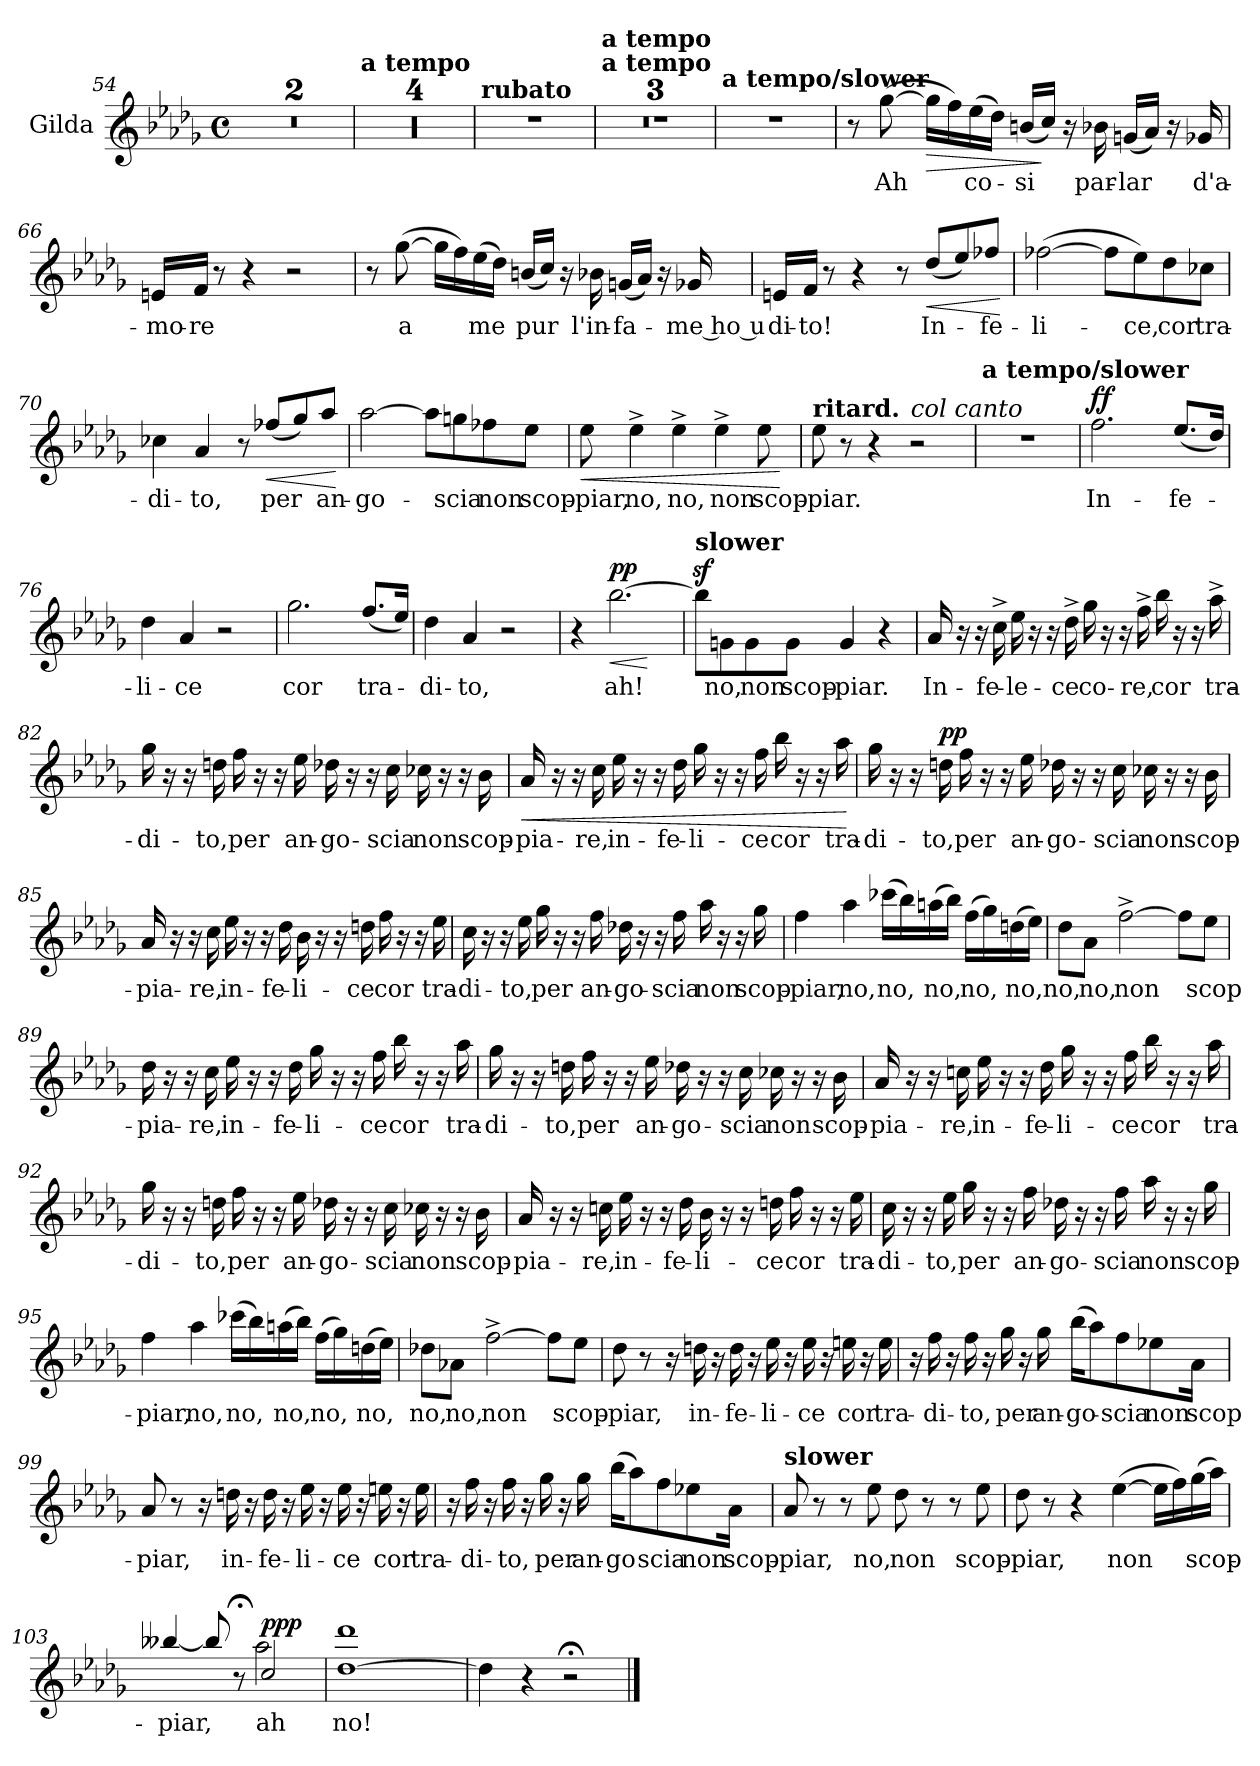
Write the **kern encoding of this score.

**kern	**text	**dynam
*part1	*part1	*part1
*staff1	*staff1	*staff1
*I"Gilda	*	*
*I'G.	*	*
*clefG2	*	*
*k[b-e-a-d-g-]	*	*
*M4/4	*	*
*met(c)	*	*
=54	=54	=54
1r	.	.
=55	=55	=55
1r	.	.
!!LO:LB:g=z
=56	=56	=56
!LO:TX:a:B:t=a tempo	!	!
1r	.	.
=57	=57	=57
1r	.	.
=58	=58	=58
1r	.	.
=59	=59	=59
1r	.	.
!!LO:PB:g=z
=60	=60	=60
!LO:TX:a:B:t=rubato	!	!
1r	.	.
=61	=61	=61
!LO:TX:a:B:t=a tempo	!	!
!LO:TX:a:B:t=a tempo	!	!
1r	.	.
=62	=62	=62
1r	.	.
!!LO:LB:g=z
=63	=63	=63
1r	.	.
=64	=64	=64
!LO:TX:a:B:t=a tempo/slower	!	!
1r	.	.
!!LO:LB:g=z
=65	=65	=65
8r	.	.
!	!LO:LY:b	!
([8gg-\	Ah	.
!	!	!LO:HP:b
16gg-\LL]	.	>
16ff\)	.	.
!	!LO:LY:b	!
(16ee-\	co-	.
16dd-\JJ)	.	.
!	!LO:LY:b	!
(16bn/LL	-si	.
16cc/JJ)	.	]
16r	.	.
!	!LO:LY:b	!
16b-X\	par-	.
!	!LO:LY:b	!
(16gn/LL	-lar	.
16a-/JJ)	.	.
16r	.	.
!	!LO:LY:b	!
16g-X/	d'a-	.
=66	=66	=66
!	!LO:LY:b	!
16en/LL	-mo-	.
!	!LO:LY:b	!
16f/JJ	-re	.
8r	.	.
4r	.	.
2r	.	.
!!LO:PB:g=z
=67	=67	=67
8r	.	.
!	!LO:LY:b	!
([8gg-\	a	.
16gg-\LL]	.	.
16ff\)	.	.
!	!LO:LY:b	!
(16ee-\	me	.
16dd-\JJ)	.	.
!	!LO:LY:b	!
(16bn/LL	pur	.
16cc/JJ)	.	.
16r	.	.
!	!LO:LY:b	!
16b-X\	l'in-	.
!	!LO:LY:b	!
(16gn/LL	-fa-	.
16a-/JJ)	.	.
16r	.	.
!	!LO:LY:b	!
16g-X/	me ho u	.
=68	=68	=68
!	!LO:LY:b	!
16en/LL	-di-	.
!	!LO:LY:b	!
16f/JJ	-to!	.
8r	.	.
4r	.	.
8r	.	.
!	!LO:LY:b	!LO:HP:b
(8dd-/L	In-	<
8ee-/)	.	.
!	!LO:LY:b	!
8ff-X/J	-fe-	.
.	.	[
!!LO:LB:g=z
=69	=69	=69
!	!LO:LY:b	!
([2ff-X\	-li-	.
8ff-\L]	.	.
!	!LO:LY:b	!
8ee-\)	-ce,	.
!	!LO:LY:b	!
8dd-\	cor	.
!	!LO:LY:b	!
8cc-X\J	tra-	.
=70	=70	=70
!	!LO:LY:b	!
4cc-X\	-di-	.
!	!LO:LY:b	!
4a-/	-to,	.
8r	.	.
!	!LO:LY:b	!LO:HP:b
(8ff-X/L	per	<
8gg-/)	.	.
!	!LO:LY:b	!
8aa-/J	an-	.
.	.	[
!!LO:LB:g=z
=71	=71	=71
!	!LO:LY:b	!
[2aa-\	-go-	.
8aa-\L]	.	.
!	!LO:LY:b	!
8ggn\	-scia	.
!	!LO:LY:b	!
8ff-X\	non	.
!	!LO:LY:b	!
8ee-\J	scop-	.
=72	=72	=72
!	!LO:LY:b	!LO:HP:b
8ee-\	-piar,	<
!	!LO:LY:b	!
4ee-^\	no,	.
!	!LO:LY:b	!
4ee-^\	no,	.
!	!LO:LY:b	!
4ee-^\	non	.
!	!LO:LY:b	!
8ee-\	scop-	.
.	.	[
=73	=73	=73
!LO:TX:a:B:t=ritard.	!	!
!	!LO:LY:b	!
8ee-\	-piar.	.
8r	.	.
4r	.	.
!LO:TX:a:i:t=col canto	!	!
2r	.	.
!!LO:PB:g=z
=74	=74	=74
!LO:TX:a:B:t=a tempo/slower	!	!
1r	.	.
=75	=75	=75
!	!LO:LY:b	!LO:DY:b
2.ff\	In-	ff
!	!LO:LY:b	!
(8.ee-/L	-fe-	.
16dd-/Jk)	.	.
=76	=76	=76
!	!LO:LY:b	!
4dd-\	-li-	.
!	!LO:LY:b	!
4a-/	-ce	.
2r	.	.
!!LO:LB:g=z
=77	=77	=77
!	!LO:LY:b	!
2.gg-\	cor	.
!	!LO:LY:b	!
(8.ff/L	tra-	.
16ee-/Jk)	.	.
=78	=78	=78
!	!LO:LY:b	!
4dd-\	-di-	.
!	!LO:LY:b	!
4a-/	-to,	.
2r	.	.
!!LO:LB:g=z
=79	=79	=79
4r	.	.
!	!LO:LY:b	!LO:HP:b
!	!	!LO:DY:n=1:b
[2.bb-\	ah!	< pp
.	.	[
=80	=80	=80
!LO:TX:a:B:t=slower	!	!
8bb-z<\L]	.	.
!	!LO:LY:b	!
8gn\	no,	.
!	!LO:LY:b	!
8g\	non	.
!	!LO:LY:b	!
8g\J	scop-	.
!	!LO:LY:b	!
4g/	-piar.	.
4r	.	.
!!LO:PB:g=z
=81	=81	=81
!	!LO:LY:b	!
16a-/	In-	.
16r	.	.
16r	.	.
!	!LO:LY:b	!
16cc^\	-fe-	.
!	!LO:LY:b	!
16ee-\	-le-	.
16r	.	.
16r	.	.
!	!LO:LY:b	!
16dd-^\	-ce	.
!	!LO:LY:b	!
16gg-\	co-	.
16r	.	.
16r	.	.
!	!LO:LY:b	!
16ff^\	-re,	.
!	!LO:LY:b	!
16bb-\	cor	.
16r	.	.
16r	.	.
!	!LO:LY:b	!
16aa-^\	tra-	.
=82	=82	=82
!	!LO:LY:b	!
16gg-\	-di-	.
16r	.	.
16r	.	.
!	!LO:LY:b	!
16ddn\	-to,	.
!	!LO:LY:b	!
16ff\	per	.
16r	.	.
16r	.	.
!	!LO:LY:b	!
16ee-\	an-	.
!	!LO:LY:b	!
16dd-X\	-go-	.
16r	.	.
16r	.	.
!	!LO:LY:b	!
16cc\	-scia	.
!	!LO:LY:b	!
16cc-X\	non	.
16r	.	.
16r	.	.
!	!LO:LY:b	!
16b-\	scop-	.
!!LO:LB:g=z
=83	=83	=83
!	!LO:LY:b	!LO:HP:b
16a-/	-pia-	<
16r	.	.
16r	.	.
!	!LO:LY:b	!
16cc\	-re,	.
!	!LO:LY:b	!
16ee-\	in-	.
16r	.	.
16r	.	.
!	!LO:LY:b	!
16dd-\	-fe-	.
!	!LO:LY:b	!
16gg-\	-li-	.
16r	.	.
16r	.	.
!	!LO:LY:b	!
16ff\	-ce	.
!	!LO:LY:b	!
16bb-\	cor	.
16r	.	.
16r	.	.
!	!LO:LY:b	!
16aa-\	tra-	.
.	.	[
=84	=84	=84
!	!LO:LY:b	!
16gg-\	-di-	.
16r	.	.
16r	.	.
!	!LO:LY:b	!LO:DY:b
16ddn\	-to,	pp
!	!LO:LY:b	!
16ff\	per	.
16r	.	.
16r	.	.
!	!LO:LY:b	!
16ee-\	an-	.
!	!LO:LY:b	!
16dd-X\	-go-	.
16r	.	.
16r	.	.
!	!LO:LY:b	!
16cc\	-scia	.
!	!LO:LY:b	!
16cc-X\	non	.
16r	.	.
16r	.	.
!	!LO:LY:b	!
16b-\	scop-	.
!!LO:LB:g=z
=85	=85	=85
!	!LO:LY:b	!
16a-/	-pia-	.
16r	.	.
16r	.	.
!	!LO:LY:b	!
16cc\	-re,	.
!	!LO:LY:b	!
16ee-\	in-	.
16r	.	.
16r	.	.
!	!LO:LY:b	!
16dd-\	-fe-	.
!	!LO:LY:b	!
16b-\	-li-	.
16r	.	.
16r	.	.
!	!LO:LY:b	!
16ddn\	-ce	.
!	!LO:LY:b	!
16ff\	cor	.
16r	.	.
16r	.	.
!	!LO:LY:b	!
16ee-\	tra-	.
!!LO:PB:g=z
=86	=86	=86
!	!LO:LY:b	!
16cc\	-di-	.
16r	.	.
16r	.	.
!	!LO:LY:b	!
16ee-\	-to,	.
!	!LO:LY:b	!
16gg-\	per	.
16r	.	.
16r	.	.
!	!LO:LY:b	!
16ff\	an-	.
!	!LO:LY:b	!
16dd-X\	-go-	.
16r	.	.
16r	.	.
!	!LO:LY:b	!
16ff\	-scia	.
!	!LO:LY:b	!
16aa-\	non	.
16r	.	.
16r	.	.
!	!LO:LY:b	!
16gg-\	scop-	.
=87	=87	=87
!	!LO:LY:b	!
4ff\	-piar,	.
!	!LO:LY:b	!
4aa-\	no,	.
!	!LO:LY:b	!
(16ccc-X\LL	no,	.
16bb-\)	.	.
!	!LO:LY:b	!
(16aan\	no,	.
16bb-\JJ)	.	.
!	!LO:LY:b	!
(16ff\LL	no,	.
16gg-\)	.	.
!	!LO:LY:b	!
(16ddn\	no,	.
16ee-\JJ)	.	.
!!LO:LB:g=z
=88	=88	=88
!	!LO:LY:b	!
8dd-\L	no,	.
!	!LO:LY:b	!
8a-\J	no,	.
!	!LO:LY:b	!
[2ff^\	non	.
8ff\L]	.	.
!	!LO:LY:b	!
8ee-\J	scop-	.
=89	=89	=89
!	!LO:LY:b	!
16dd-\	-pia-	.
16r	.	.
16r	.	.
!	!LO:LY:b	!
16cc\	-re,	.
!	!LO:LY:b	!
16ee-\	in-	.
16r	.	.
16r	.	.
!	!LO:LY:b	!
16dd-\	-fe-	.
!	!LO:LY:b	!
16gg-\	-li-	.
16r	.	.
16r	.	.
!	!LO:LY:b	!
16ff\	-ce	.
!	!LO:LY:b	!
16bb-\	cor	.
16r	.	.
16r	.	.
!	!LO:LY:b	!
16aa-\	tra-	.
!!LO:LB:g=z
=90	=90	=90
!	!LO:LY:b	!
16gg-\	-di-	.
16r	.	.
16r	.	.
!	!LO:LY:b	!
16ddn\	-to,	.
!	!LO:LY:b	!
16ff\	per	.
16r	.	.
16r	.	.
!	!LO:LY:b	!
16ee-\	an-	.
!	!LO:LY:b	!
16dd-X\	-go-	.
16r	.	.
16r	.	.
!	!LO:LY:b	!
16cc\	-scia	.
!	!LO:LY:b	!
16cc-X\	non	.
16r	.	.
16r	.	.
!	!LO:LY:b	!
16b-\	scop-	.
=91	=91	=91
!	!LO:LY:b	!
16a-/	-pia-	.
16r	.	.
16r	.	.
!	!LO:LY:b	!
16ccn\	-re,	.
!	!LO:LY:b	!
16ee-\	in-	.
16r	.	.
16r	.	.
!	!LO:LY:b	!
16dd-\	-fe-	.
!	!LO:LY:b	!
16gg-\	-li-	.
16r	.	.
16r	.	.
!	!LO:LY:b	!
16ff\	-ce	.
!	!LO:LY:b	!
16bb-\	cor	.
16r	.	.
16r	.	.
!	!LO:LY:b	!
16aa-\	tra-	.
!!LO:PB:g=z
=92	=92	=92
!	!LO:LY:b	!
16gg-\	-di-	.
16r	.	.
16r	.	.
!	!LO:LY:b	!
16ddn\	-to,	.
!	!LO:LY:b	!
16ff\	per	.
16r	.	.
16r	.	.
!	!LO:LY:b	!
16ee-\	an-	.
!	!LO:LY:b	!
16dd-X\	-go-	.
16r	.	.
16r	.	.
!	!LO:LY:b	!
16cc\	-scia	.
!	!LO:LY:b	!
16cc-X\	non	.
16r	.	.
16r	.	.
!	!LO:LY:b	!
16b-\	scop-	.
=93	=93	=93
!	!LO:LY:b	!
16a-/	-pia-	.
16r	.	.
16r	.	.
!	!LO:LY:b	!
16ccn\	-re,	.
!	!LO:LY:b	!
16ee-\	in-	.
16r	.	.
16r	.	.
!	!LO:LY:b	!
16dd-\	-fe-	.
!	!LO:LY:b	!
16b-\	-li-	.
16r	.	.
16r	.	.
!	!LO:LY:b	!
16ddn\	-ce	.
!	!LO:LY:b	!
16ff\	cor	.
16r	.	.
16r	.	.
!	!LO:LY:b	!
16ee-\	tra-	.
!!LO:LB:g=z
=94	=94	=94
!	!LO:LY:b	!
16cc\	-di-	.
16r	.	.
16r	.	.
!	!LO:LY:b	!
16ee-\	-to,	.
!	!LO:LY:b	!
16gg-\	per	.
16r	.	.
16r	.	.
!	!LO:LY:b	!
16ff\	an-	.
!	!LO:LY:b	!
16dd-X\	-go-	.
16r	.	.
16r	.	.
!	!LO:LY:b	!
16ff\	-scia	.
!	!LO:LY:b	!
16aa-\	non	.
16r	.	.
16r	.	.
!	!LO:LY:b	!
16gg-\	scop-	.
=95	=95	=95
!	!LO:LY:b	!
4ff\	-piar,	.
!	!LO:LY:b	!
4aa-\	no,	.
!	!LO:LY:b	!
(16ccc-X\LL	no,	.
16bb-\)	.	.
!	!LO:LY:b	!
(16aan\	no,	.
16bb-\JJ)	.	.
!	!LO:LY:b	!
(16ff\LL	no,	.
16gg-\)	.	.
!	!LO:LY:b	!
(16ddn\	no,	.
16ee-\JJ)	.	.
!!LO:LB:g=z
=96	=96	=96
!	!LO:LY:b	!
8dd-X\L	no,	.
!	!LO:LY:b	!
8a-X\J	no,	.
!	!LO:LY:b	!
[2ff^\	non	.
8ff\L]	.	.
!	!LO:LY:b	!
8ee-\J	scop-	.
=97	=97	=97
!	!LO:LY:b	!
8dd-\	-piar,	.
8r	.	.
16r	.	.
!	!LO:LY:b	!
16ddn\	in-	.
16r	.	.
!	!LO:LY:b	!
16dd\	-fe-	.
16r	.	.
!	!LO:LY:b	!
16ee-\	-li-	.
16r	.	.
!	!LO:LY:b	!
16ee-\	-ce	.
16r	.	.
!	!LO:LY:b	!
16een\	cor	.
16r	.	.
!	!LO:LY:b	!
16ee\	tra-	.
!!LO:PB:g=z
=98	=98	=98
16r	.	.
!	!LO:LY:b	!
16ff\	-di-	.
16r	.	.
!	!LO:LY:b	!
16ff\	-to,	.
16r	.	.
!	!LO:LY:b	!
16gg-\	per	.
16r	.	.
!	!LO:LY:b	!
16gg-\	an-	.
!	!LO:LY:b	!
(16bb-\KL	-go-	.
8aa-\)	.	.
!	!LO:LY:b	!
8ff\	-scia	.
!	!LO:LY:b	!
8ee-X\	non	.
!	!LO:LY:b	!
16a-\Jk	scop-	.
=99	=99	=99
!	!LO:LY:b	!
8a-/	-piar,	.
8r	.	.
16r	.	.
!	!LO:LY:b	!
16ddn\	in-	.
16r	.	.
!	!LO:LY:b	!
16dd\	-fe-	.
16r	.	.
!	!LO:LY:b	!
16ee-\	-li-	.
16r	.	.
!	!LO:LY:b	!
16ee-\	-ce	.
16r	.	.
!	!LO:LY:b	!
16een\	cor	.
16r	.	.
!	!LO:LY:b	!
16ee\	tra-	.
!!LO:LB:g=z
=100	=100	=100
16r	.	.
!	!LO:LY:b	!
16ff\	-di-	.
16r	.	.
!	!LO:LY:b	!
16ff\	-to,	.
16r	.	.
!	!LO:LY:b	!
16gg-\	per	.
16r	.	.
!	!LO:LY:b	!
16gg-\	an-	.
!	!LO:LY:b	!
(16bb-\KL	-go	.
8aa-\)	.	.
!	!LO:LY:b	!
8ff\	scia	.
!	!LO:LY:b	!
8ee-X\	non	.
!	!LO:LY:b	!
16a-\Jk	scop-	.
=101	=101	=101
!LO:TX:a:B:t=slower	!	!
!	!LO:LY:b	!
8a-/	-piar,	.
8r	.	.
8r	.	.
!	!LO:LY:b	!
8ee-\	no,	.
!	!LO:LY:b	!
8dd-\	non	.
8r	.	.
8r	.	.
!	!LO:LY:b	!
8ee-\	scop-	.
!!LO:LB:g=z
=102	=102	=102
!	!LO:LY:b	!
8dd-\	-piar,	.
8r	.	.
4r	.	.
!	!LO:LY:b	!
([4ee-\	non	.
16ee-\LL]	.	.
16ff\)	.	.
!	!LO:LY:b	!
(16gg-\	scop-	.
16aa-\JJ)	.	.
=103	=103	=103
!	!LO:LY:b	!
*^	*	*
[4bb--X/	2ryy	-piar,	.
8bb--/]	.	.	.
8r;<	.	.	.
!	!	!LO:LY:b	!LO:DY:b
2cc/	2aa-	ah	ppp
*v	*v	*	*
=104	=104	=104
*^	*	*
!	!	!LO:LY:b	!
*	*^	*	*
[1dd-	2ryy	1ddd-	no!	.
.	2ryy	.	.	.
*v	*v	*v	*	*
=105	=105	=105
4dd-\]	.	.
4r	.	.
2r;<	.	.
==	==	==
*-	*-	*-
